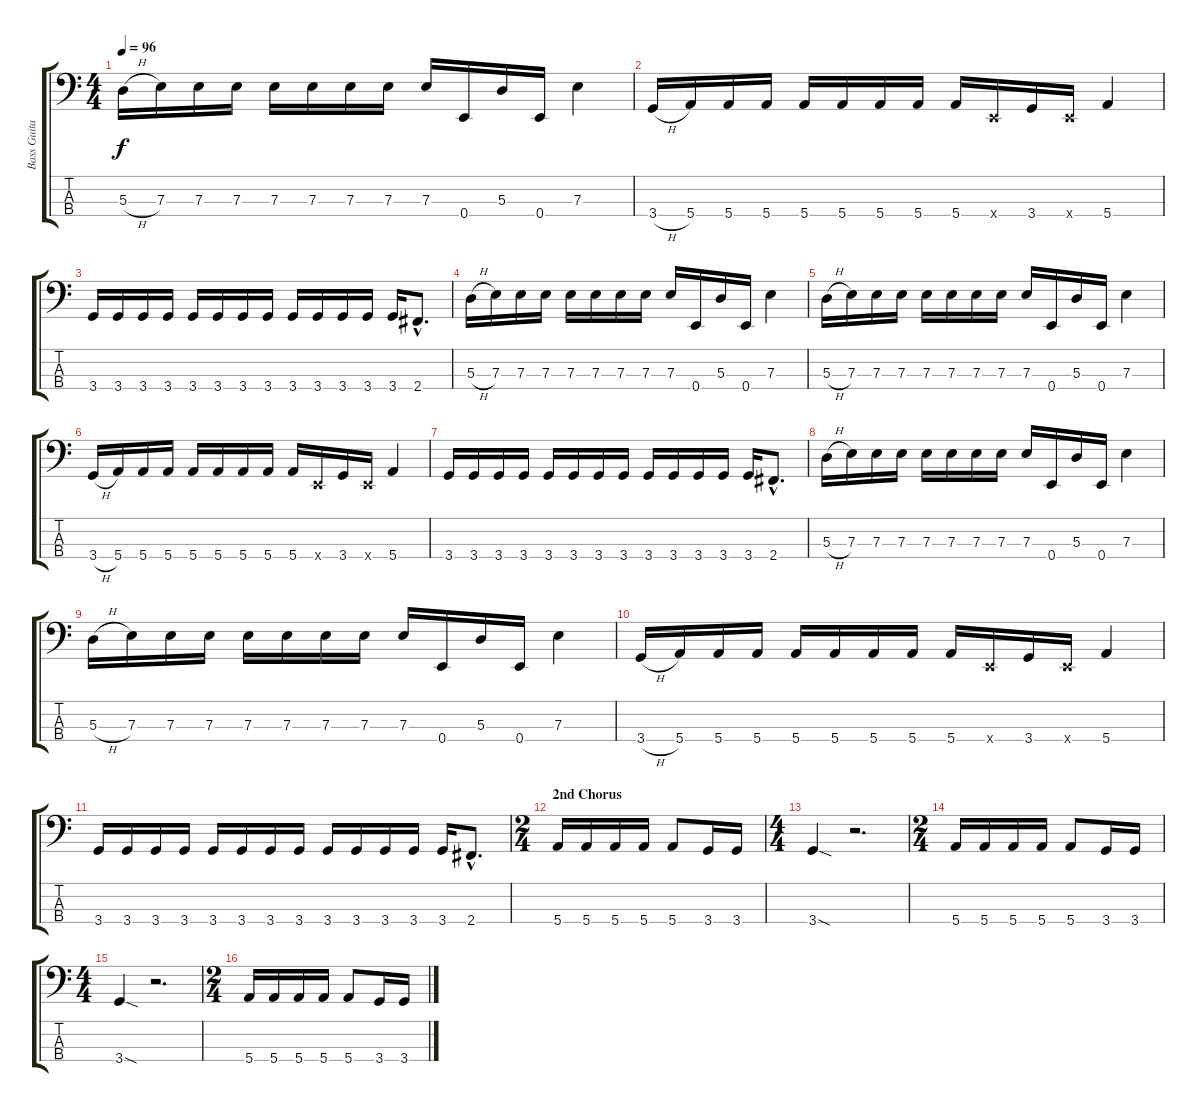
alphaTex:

\track ("Bass Guitar" "Bass Guita") {instrument electricbasspick}
\staff {score tabs}
\tuning (G2 D2 A1 E1) {hide}
\ts (4 4)
\tempo 96
\clef f4
\ks c
5.3{h}.16{dy f} 7.3.16 7.3.16 7.3.16 7.3.16 7.3.16 7.3.16 7.3.16 7.3.16 0.4.16 5.3.16 0.4.16 7.3.4 |
3.4{h}.16 5.4.16 5.4.16 5.4.16 5.4.16 5.4.16 5.4.16 5.4.16 5.4.16 0.4{x}.16 3.4.16 0.4{x}.16 5.4.4 |
3.4.16 3.4.16 3.4.16 3.4.16 3.4.16 3.4.16 3.4.16 3.4.16 3.4.16 3.4.16 3.4.16 3.4.16 3.4.16 2.4{hac}.8{d} |
5.3{h}.16 7.3.16 7.3.16 7.3.16 7.3.16 7.3.16 7.3.16 7.3.16 7.3.16 0.4.16 5.3.16 0.4.16 7.3.4 |
5.3{h}.16 7.3.16 7.3.16 7.3.16 7.3.16 7.3.16 7.3.16 7.3.16 7.3.16 0.4.16 5.3.16 0.4.16 7.3.4 |
3.4{h}.16 5.4.16 5.4.16 5.4.16 5.4.16 5.4.16 5.4.16 5.4.16 5.4.16 0.4{x}.16 3.4.16 0.4{x}.16 5.4.4 |
3.4.16 3.4.16 3.4.16 3.4.16 3.4.16 3.4.16 3.4.16 3.4.16 3.4.16 3.4.16 3.4.16 3.4.16 3.4.16 2.4{hac}.8{d} |
5.3{h}.16 7.3.16 7.3.16 7.3.16 7.3.16 7.3.16 7.3.16 7.3.16 7.3.16 0.4.16 5.3.16 0.4.16 7.3.4 |
5.3{h}.16 7.3.16 7.3.16 7.3.16 7.3.16 7.3.16 7.3.16 7.3.16 7.3.16 0.4.16 5.3.16 0.4.16 7.3.4 |
3.4{h}.16 5.4.16 5.4.16 5.4.16 5.4.16 5.4.16 5.4.16 5.4.16 5.4.16 0.4{x}.16 3.4.16 0.4{x}.16 5.4.4 |
3.4.16 3.4.16 3.4.16 3.4.16 3.4.16 3.4.16 3.4.16 3.4.16 3.4.16 3.4.16 3.4.16 3.4.16 3.4.16 2.4{hac}.8{d} |
\ts (2 4)
\section ("" "2nd Chorus")
5.4.16 5.4.16 5.4.16 5.4.16 5.4.8 3.4.16 3.4.16 |
\ts (4 4)
3.4{sod}.4 r.2{d} |
\ts (2 4)
5.4.16 5.4.16 5.4.16 5.4.16 5.4.8 3.4.16 3.4.16 |
\ts (4 4)
3.4{sod}.4 r.2{d} |
\ts (2 4)
5.4.16 5.4.16 5.4.16 5.4.16 5.4.8 3.4.16 3.4.16
